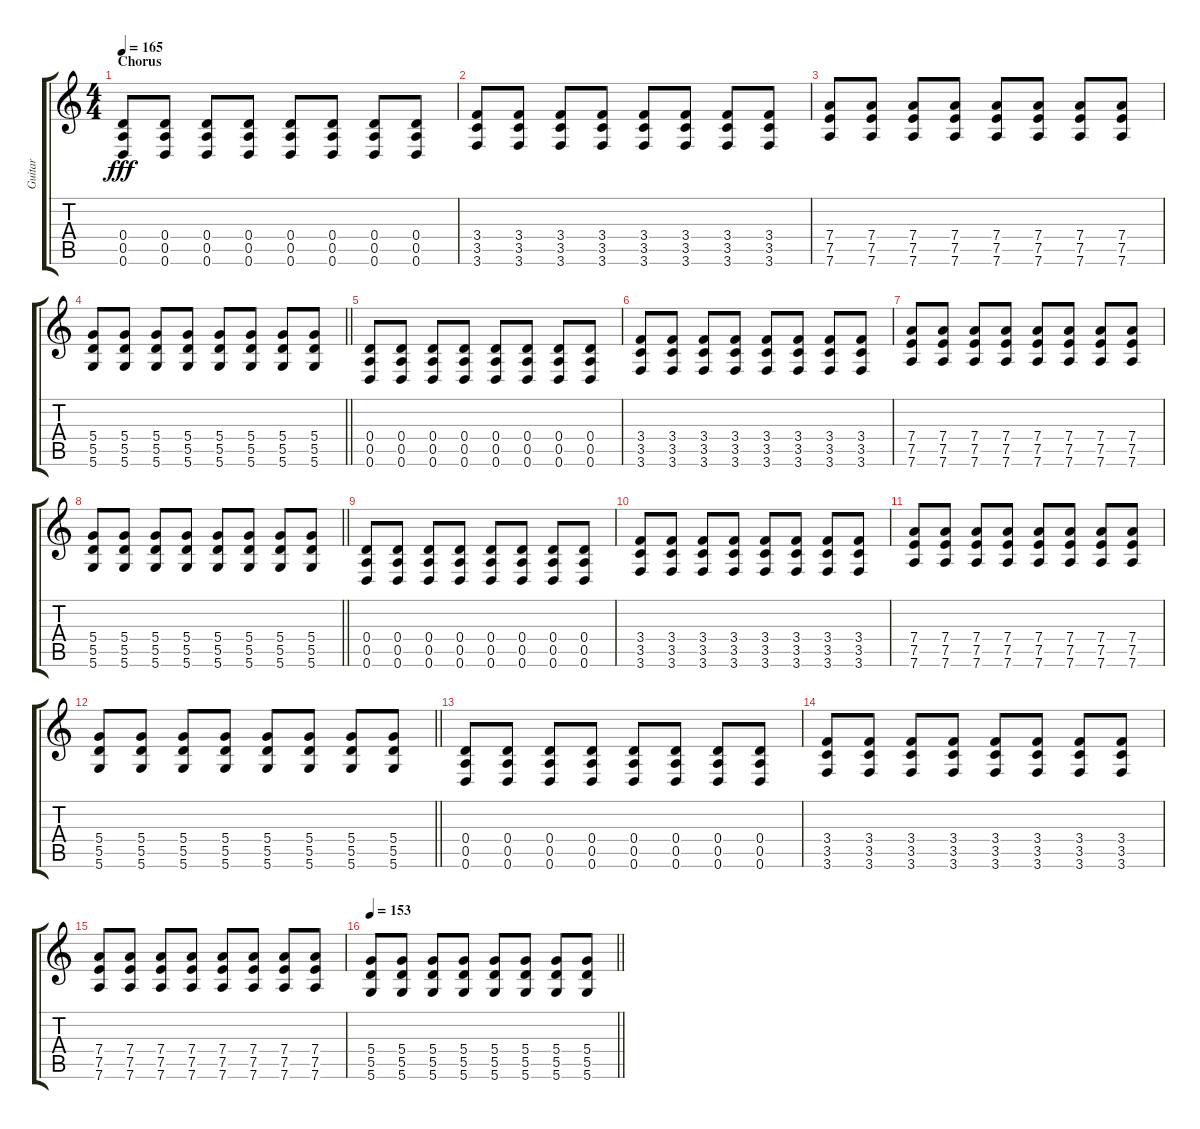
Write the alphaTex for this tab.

\track ("Guitar" "Guitar") {instrument overdrivenguitar}
\staff {score tabs}
\tuning (E4 B3 G3 D3 A2 D2) {hide}
\ts (4 4)
\section ("" "Chorus")
\tempo 165
\clef g2
\ks c
(0.4 0.5 0.6).8{dy fff} (0.4 0.5 0.6).8 (0.4 0.5 0.6).8 (0.4 0.5 0.6).8 (0.4 0.5 0.6).8 (0.4 0.5 0.6).8 (0.4 0.5 0.6).8 (0.4 0.5 0.6).8 |
(3.4 3.5 3.6).8 (3.4 3.5 3.6).8 (3.4 3.5 3.6).8 (3.4 3.5 3.6).8 (3.4 3.5 3.6).8 (3.4 3.5 3.6).8 (3.4 3.5 3.6).8 (3.4 3.5 3.6).8 |
(7.4 7.5 7.6).8 (7.4 7.5 7.6).8 (7.4 7.5 7.6).8 (7.4 7.5 7.6).8 (7.4 7.5 7.6).8 (7.4 7.5 7.6).8 (7.4 7.5 7.6).8 (7.4 7.5 7.6).8 |
\barLineRight lightlight
(5.4 5.5 5.6).8 (5.4 5.5 5.6).8 (5.4 5.5 5.6).8 (5.4 5.5 5.6).8 (5.4 5.5 5.6).8 (5.4 5.5 5.6).8 (5.4 5.5 5.6).8 (5.4 5.5 5.6).8 |
(0.4 0.5 0.6).8 (0.4 0.5 0.6).8 (0.4 0.5 0.6).8 (0.4 0.5 0.6).8 (0.4 0.5 0.6).8 (0.4 0.5 0.6).8 (0.4 0.5 0.6).8 (0.4 0.5 0.6).8 |
(3.4 3.5 3.6).8 (3.4 3.5 3.6).8 (3.4 3.5 3.6).8 (3.4 3.5 3.6).8 (3.4 3.5 3.6).8 (3.4 3.5 3.6).8 (3.4 3.5 3.6).8 (3.4 3.5 3.6).8 |
(7.4 7.5 7.6).8 (7.4 7.5 7.6).8 (7.4 7.5 7.6).8 (7.4 7.5 7.6).8 (7.4 7.5 7.6).8 (7.4 7.5 7.6).8 (7.4 7.5 7.6).8 (7.4 7.5 7.6).8 |
\barLineRight lightlight
(5.4 5.5 5.6).8 (5.4 5.5 5.6).8 (5.4 5.5 5.6).8 (5.4 5.5 5.6).8 (5.4 5.5 5.6).8 (5.4 5.5 5.6).8 (5.4 5.5 5.6).8 (5.4 5.5 5.6).8 |
(0.4 0.5 0.6).8 (0.4 0.5 0.6).8 (0.4 0.5 0.6).8 (0.4 0.5 0.6).8 (0.4 0.5 0.6).8 (0.4 0.5 0.6).8 (0.4 0.5 0.6).8 (0.4 0.5 0.6).8 |
(3.4 3.5 3.6).8 (3.4 3.5 3.6).8 (3.4 3.5 3.6).8 (3.4 3.5 3.6).8 (3.4 3.5 3.6).8 (3.4 3.5 3.6).8 (3.4 3.5 3.6).8 (3.4 3.5 3.6).8 |
(7.4 7.5 7.6).8 (7.4 7.5 7.6).8 (7.4 7.5 7.6).8 (7.4 7.5 7.6).8 (7.4 7.5 7.6).8 (7.4 7.5 7.6).8 (7.4 7.5 7.6).8 (7.4 7.5 7.6).8 |
\barLineRight lightlight
(5.4 5.5 5.6).8 (5.4 5.5 5.6).8 (5.4 5.5 5.6).8 (5.4 5.5 5.6).8 (5.4 5.5 5.6).8 (5.4 5.5 5.6).8 (5.4 5.5 5.6).8 (5.4 5.5 5.6).8 |
(0.4 0.5 0.6).8 (0.4 0.5 0.6).8 (0.4 0.5 0.6).8 (0.4 0.5 0.6).8 (0.4 0.5 0.6).8 (0.4 0.5 0.6).8 (0.4 0.5 0.6).8 (0.4 0.5 0.6).8 |
(3.4 3.5 3.6).8 (3.4 3.5 3.6).8 (3.4 3.5 3.6).8 (3.4 3.5 3.6).8 (3.4 3.5 3.6).8 (3.4 3.5 3.6).8 (3.4 3.5 3.6).8 (3.4 3.5 3.6).8 |
(7.4 7.5 7.6).8 (7.4 7.5 7.6).8 (7.4 7.5 7.6).8 (7.4 7.5 7.6).8 (7.4 7.5 7.6).8 (7.4 7.5 7.6).8 (7.4 7.5 7.6).8 (7.4 7.5 7.6).8 |
\tempo 153
\barLineRight lightlight
(5.4 5.5 5.6).8 (5.4 5.5 5.6).8 (5.4 5.5 5.6).8 (5.4 5.5 5.6).8 (5.4 5.5 5.6).8 (5.4 5.5 5.6).8 (5.4 5.5 5.6).8 (5.4 5.5 5.6).8
